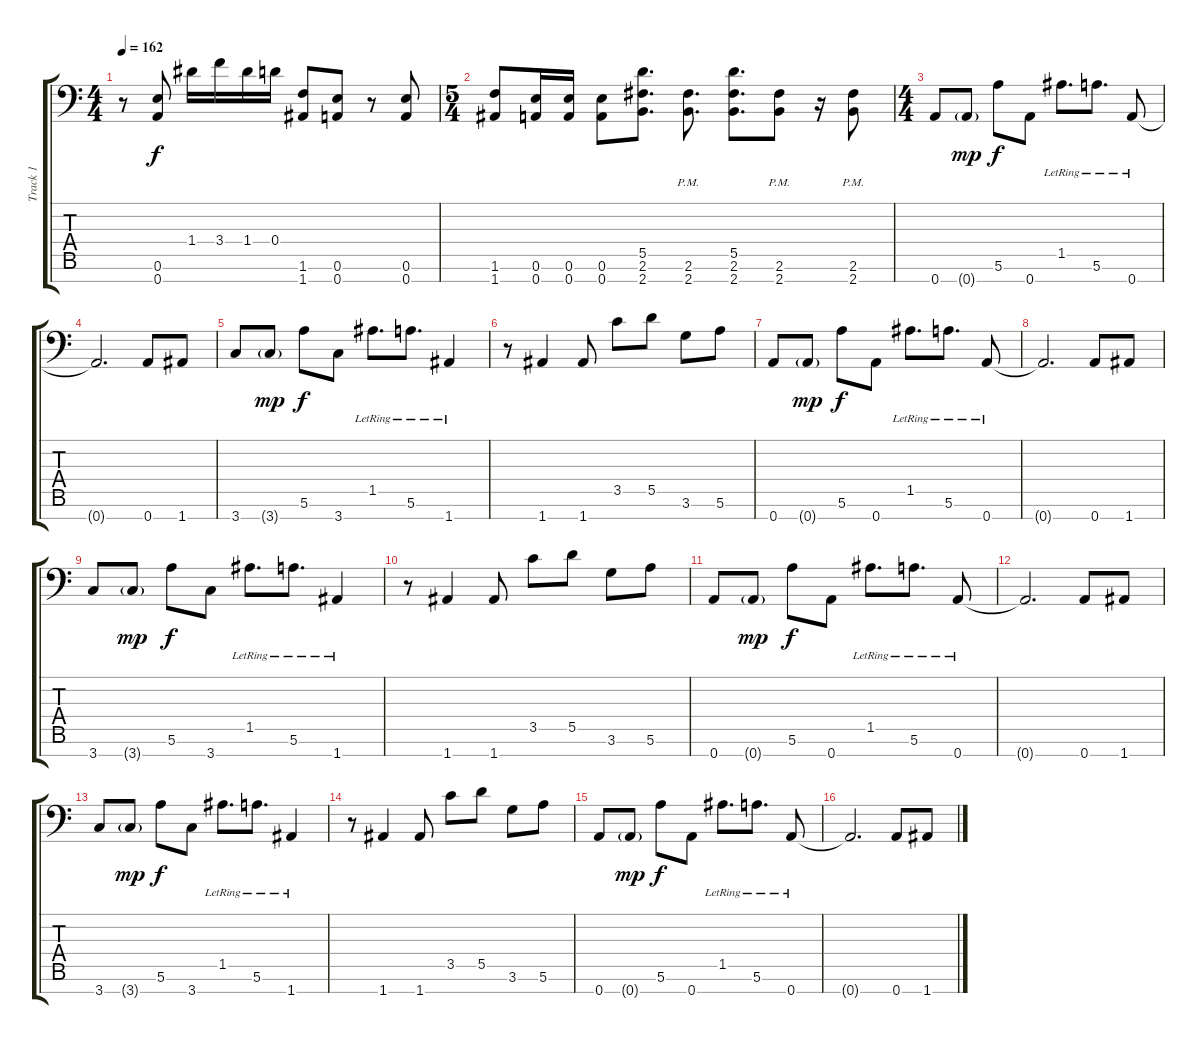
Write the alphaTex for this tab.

\track ("Track 1" "Track 1") {instrument distortionguitar}
\staff {score tabs}
\tuning (E4 B3 G3 D3 A2 E2 A1) {hide}
\ts (4 4)
\tempo 162
\clef f4
\ks c
r.8{dy f} (0.6 0.7).8 1.4.16 3.4.16 1.4.16 0.4.16 (1.6 1.7).8 (0.6 0.7).8 r.8 (0.6 0.7).8 |
\ts (5 4)
(1.6 1.7).8 (0.6 0.7).16 (0.6 0.7).16 (0.6 0.7).8 (5.5 2.6 2.7).8{d} (2.6{pm} 2.7{pm}).8{d} (5.5 2.6 2.7).8{d} (2.6{pm} 2.7{pm}).8 r.16 (2.6{pm} 2.7{pm}).8 |
\ts (4 4)
0.7.8 0.7{g}.8{dy mp} 5.6.8{dy f} 0.7.8 1.5{lr}.8{d} 5.6{lr}.8{d} 0.7{lr}.8 |
0.7{t}.2{d} 0.7.8 1.7.8 |
3.7.8 3.7{g}.8{dy mp} 5.6.8{dy f} 3.7.8 1.5{lr}.8{d} 5.6{lr}.8{d} 1.7{lr}.4 |
r.8 1.7.4 1.7.8 3.5.8 5.5.8 3.6.8 5.6.8 |
0.7.8 0.7{g}.8{dy mp} 5.6.8{dy f} 0.7.8 1.5{lr}.8{d} 5.6{lr}.8{d} 0.7{lr}.8 |
0.7{t}.2{d} 0.7.8 1.7.8 |
3.7.8 3.7{g}.8{dy mp} 5.6.8{dy f} 3.7.8 1.5{lr}.8{d} 5.6{lr}.8{d} 1.7{lr}.4 |
r.8 1.7.4 1.7.8 3.5.8 5.5.8 3.6.8 5.6.8 |
0.7.8 0.7{g}.8{dy mp} 5.6.8{dy f} 0.7.8 1.5{lr}.8{d} 5.6{lr}.8{d} 0.7{lr}.8 |
0.7{t}.2{d} 0.7.8 1.7.8 |
3.7.8 3.7{g}.8{dy mp} 5.6.8{dy f} 3.7.8 1.5{lr}.8{d} 5.6{lr}.8{d} 1.7{lr}.4 |
r.8 1.7.4 1.7.8 3.5.8 5.5.8 3.6.8 5.6.8 |
0.7.8 0.7{g}.8{dy mp} 5.6.8{dy f} 0.7.8 1.5{lr}.8{d} 5.6{lr}.8{d} 0.7{lr}.8 |
0.7{t}.2{d} 0.7.8 1.7.8
